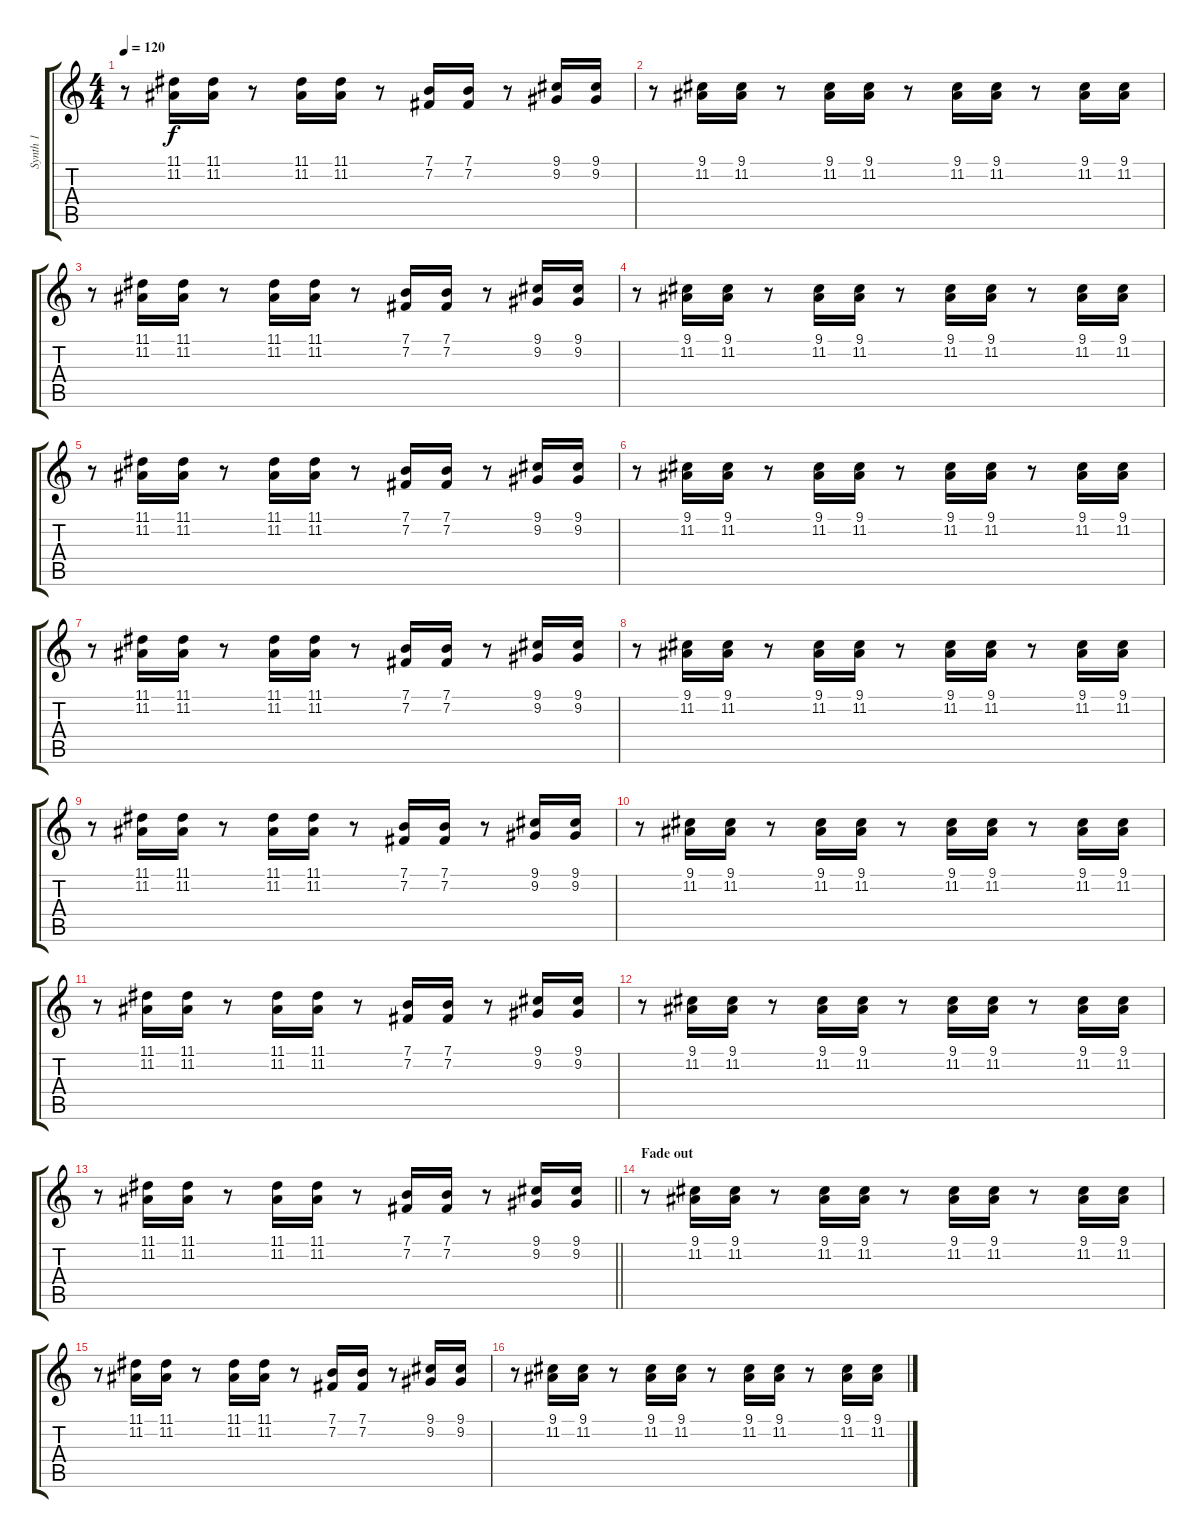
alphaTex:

\track ("Synth 1" "Synth 1") {instrument drawbarorgan}
\staff {score tabs}
\tuning (E4 B3 G3 D3 A2 E2) {hide}
\ts (4 4)
\tempo 120
\clef g2
\ks c
r.8{dy f} (11.1 11.2).16 (11.1 11.2).16 r.8 (11.1 11.2).16 (11.1 11.2).16 r.8 (7.1 7.2).16 (7.1 7.2).16 r.8 (9.1 9.2).16 (9.1 9.2).16 |
r.8 (9.1 11.2).16 (9.1 11.2).16 r.8 (9.1 11.2).16 (9.1 11.2).16 r.8 (9.1 11.2).16 (9.1 11.2).16 r.8 (9.1 11.2).16 (9.1 11.2).16 |
r.8 (11.1 11.2).16 (11.1 11.2).16 r.8 (11.1 11.2).16 (11.1 11.2).16 r.8 (7.1 7.2).16 (7.1 7.2).16 r.8 (9.1 9.2).16 (9.1 9.2).16 |
r.8 (9.1 11.2).16 (9.1 11.2).16 r.8 (9.1 11.2).16 (9.1 11.2).16 r.8 (9.1 11.2).16 (9.1 11.2).16 r.8 (9.1 11.2).16 (9.1 11.2).16 |
r.8 (11.1 11.2).16 (11.1 11.2).16 r.8 (11.1 11.2).16 (11.1 11.2).16 r.8 (7.1 7.2).16 (7.1 7.2).16 r.8 (9.1 9.2).16 (9.1 9.2).16 |
r.8 (9.1 11.2).16 (9.1 11.2).16 r.8 (9.1 11.2).16 (9.1 11.2).16 r.8 (9.1 11.2).16 (9.1 11.2).16 r.8 (9.1 11.2).16 (9.1 11.2).16 |
r.8 (11.1 11.2).16 (11.1 11.2).16 r.8 (11.1 11.2).16 (11.1 11.2).16 r.8 (7.1 7.2).16 (7.1 7.2).16 r.8 (9.1 9.2).16 (9.1 9.2).16 |
r.8 (9.1 11.2).16 (9.1 11.2).16 r.8 (9.1 11.2).16 (9.1 11.2).16 r.8 (9.1 11.2).16 (9.1 11.2).16 r.8 (9.1 11.2).16 (9.1 11.2).16 |
r.8 (11.1 11.2).16 (11.1 11.2).16 r.8 (11.1 11.2).16 (11.1 11.2).16 r.8 (7.1 7.2).16 (7.1 7.2).16 r.8 (9.1 9.2).16 (9.1 9.2).16 |
r.8 (9.1 11.2).16 (9.1 11.2).16 r.8 (9.1 11.2).16 (9.1 11.2).16 r.8 (9.1 11.2).16 (9.1 11.2).16 r.8 (9.1 11.2).16 (9.1 11.2).16 |
r.8 (11.1 11.2).16 (11.1 11.2).16 r.8 (11.1 11.2).16 (11.1 11.2).16 r.8 (7.1 7.2).16 (7.1 7.2).16 r.8 (9.1 9.2).16 (9.1 9.2).16 |
r.8 (9.1 11.2).16 (9.1 11.2).16 r.8 (9.1 11.2).16 (9.1 11.2).16 r.8 (9.1 11.2).16 (9.1 11.2).16 r.8 (9.1 11.2).16 (9.1 11.2).16 |
\barLineRight lightlight
r.8 (11.1 11.2).16 (11.1 11.2).16 r.8 (11.1 11.2).16 (11.1 11.2).16 r.8 (7.1 7.2).16 (7.1 7.2).16 r.8 (9.1 9.2).16 (9.1 9.2).16 |
\section ("" "Fade out")
r.8 (9.1 11.2).16 (9.1 11.2).16 r.8 (9.1 11.2).16 (9.1 11.2).16 r.8 (9.1 11.2).16 (9.1 11.2).16 r.8 (9.1 11.2).16 (9.1 11.2).16 |
r.8 (11.1 11.2).16 (11.1 11.2).16 r.8 (11.1 11.2).16 (11.1 11.2).16 r.8 (7.1 7.2).16 (7.1 7.2).16 r.8 (9.1 9.2).16 (9.1 9.2).16 |
r.8 (9.1 11.2).16 (9.1 11.2).16 r.8 (9.1 11.2).16 (9.1 11.2).16 r.8 (9.1 11.2).16 (9.1 11.2).16 r.8 (9.1 11.2).16 (9.1 11.2).16
